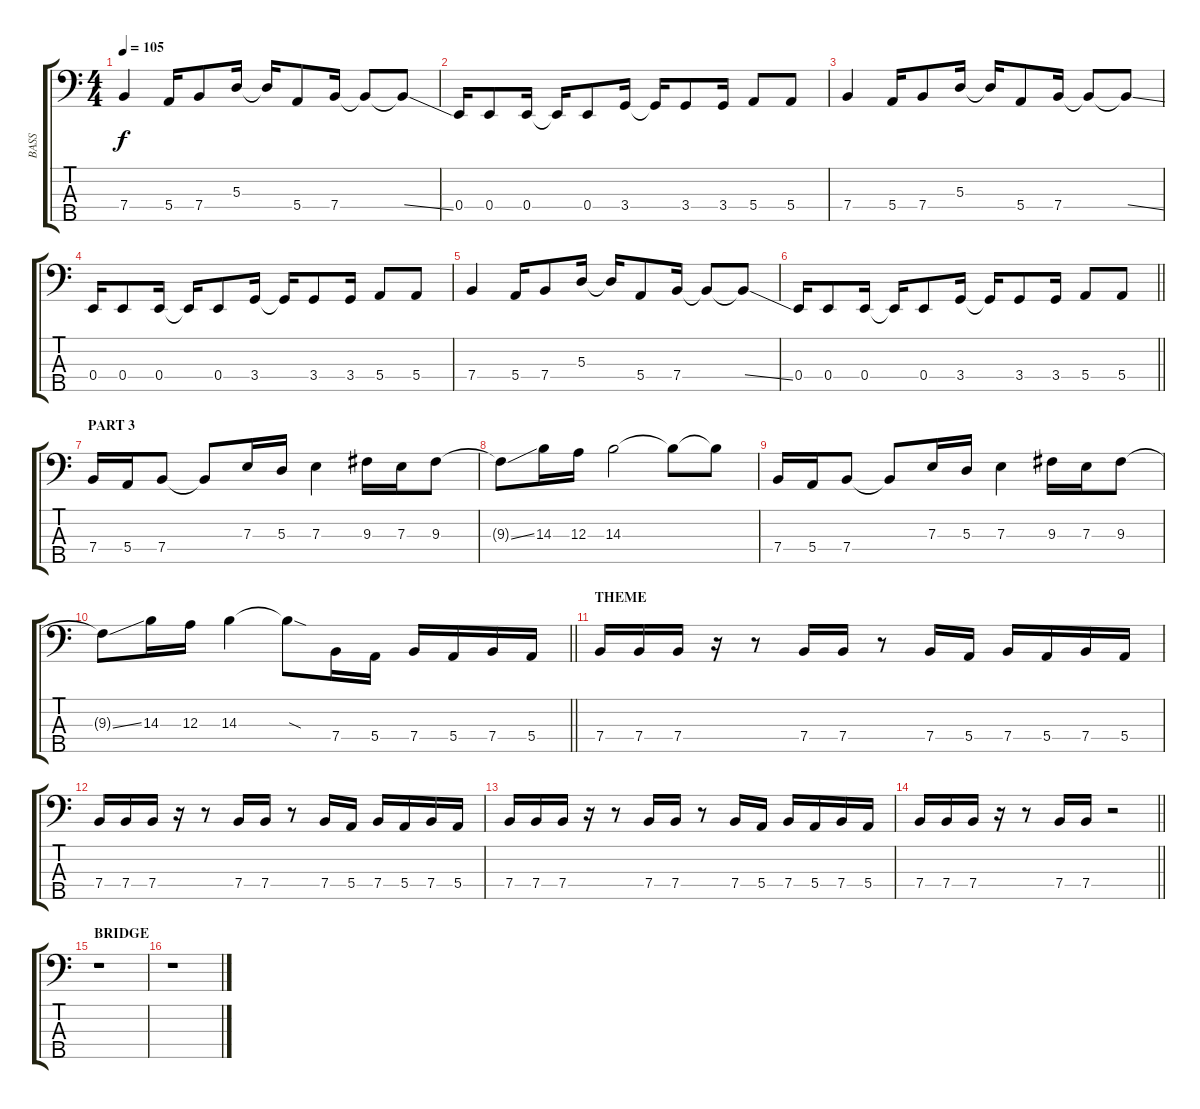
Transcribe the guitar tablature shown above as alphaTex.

\track ("BASS" "BASS") {instrument electricbassfinger}
\staff {score tabs}
\tuning (G2 D2 A1 E1 B0) {hide}
\ts (4 4)
\tempo 105
\clef f4
\ks c
7.4.4{dy f} 5.4.16 7.4.8 5.3.16 5.3{t}.16 5.4.8 7.4.16 7.4{t}.8 7.4{ss t}.8 |
0.4.16 0.4.8 0.4.16 0.4{t}.16 0.4.8 3.4.16 3.4{t}.16 3.4.8 3.4.16 5.4.8 5.4.8 |
7.4.4 5.4.16 7.4.8 5.3.16 5.3{t}.16 5.4.8 7.4.16 7.4{t}.8 7.4{ss t}.8 |
0.4.16 0.4.8 0.4.16 0.4{t}.16 0.4.8 3.4.16 3.4{t}.16 3.4.8 3.4.16 5.4.8 5.4.8 |
7.4.4 5.4.16 7.4.8 5.3.16 5.3{t}.16 5.4.8 7.4.16 7.4{t}.8 7.4{ss t}.8 |
\barLineRight lightlight
0.4.16 0.4.8 0.4.16 0.4{t}.16 0.4.8 3.4.16 3.4{t}.16 3.4.8 3.4.16 5.4.8 5.4.8 |
\section ("" "PART 3")
7.4.16 5.4.16 7.4.8 7.4{t}.8 7.3.16 5.3.16 7.3.4 9.3.16 7.3.16 9.3.8 |
9.3{ss t}.8 14.3.16 12.3.16 14.3.2 14.3{t}.8 14.3{t}.8 |
7.4.16 5.4.16 7.4.8 7.4{t}.8 7.3.16 5.3.16 7.3.4 9.3.16 7.3.16 9.3.8 |
\barLineRight lightlight
9.3{ss t}.8 14.3.16 12.3.16 14.3.4 14.3{sod t}.8 7.4.16 5.4.16 7.4.16 5.4.16 7.4.16 5.4.16 |
\section ("" "THEME")
7.4.16 7.4.16 7.4.16 r.16 r.8 7.4.16 7.4.16 r.8 7.4.16 5.4.16 7.4.16 5.4.16 7.4.16 5.4.16 |
7.4.16 7.4.16 7.4.16 r.16 r.8 7.4.16 7.4.16 r.8 7.4.16 5.4.16 7.4.16 5.4.16 7.4.16 5.4.16 |
7.4.16 7.4.16 7.4.16 r.16 r.8 7.4.16 7.4.16 r.8 7.4.16 5.4.16 7.4.16 5.4.16 7.4.16 5.4.16 |
\barLineRight lightlight
7.4.16 7.4.16 7.4.16 r.16 r.8 7.4.16 7.4.16 r.2 |
\section ("" "BRIDGE")
r.1 |
r.1
